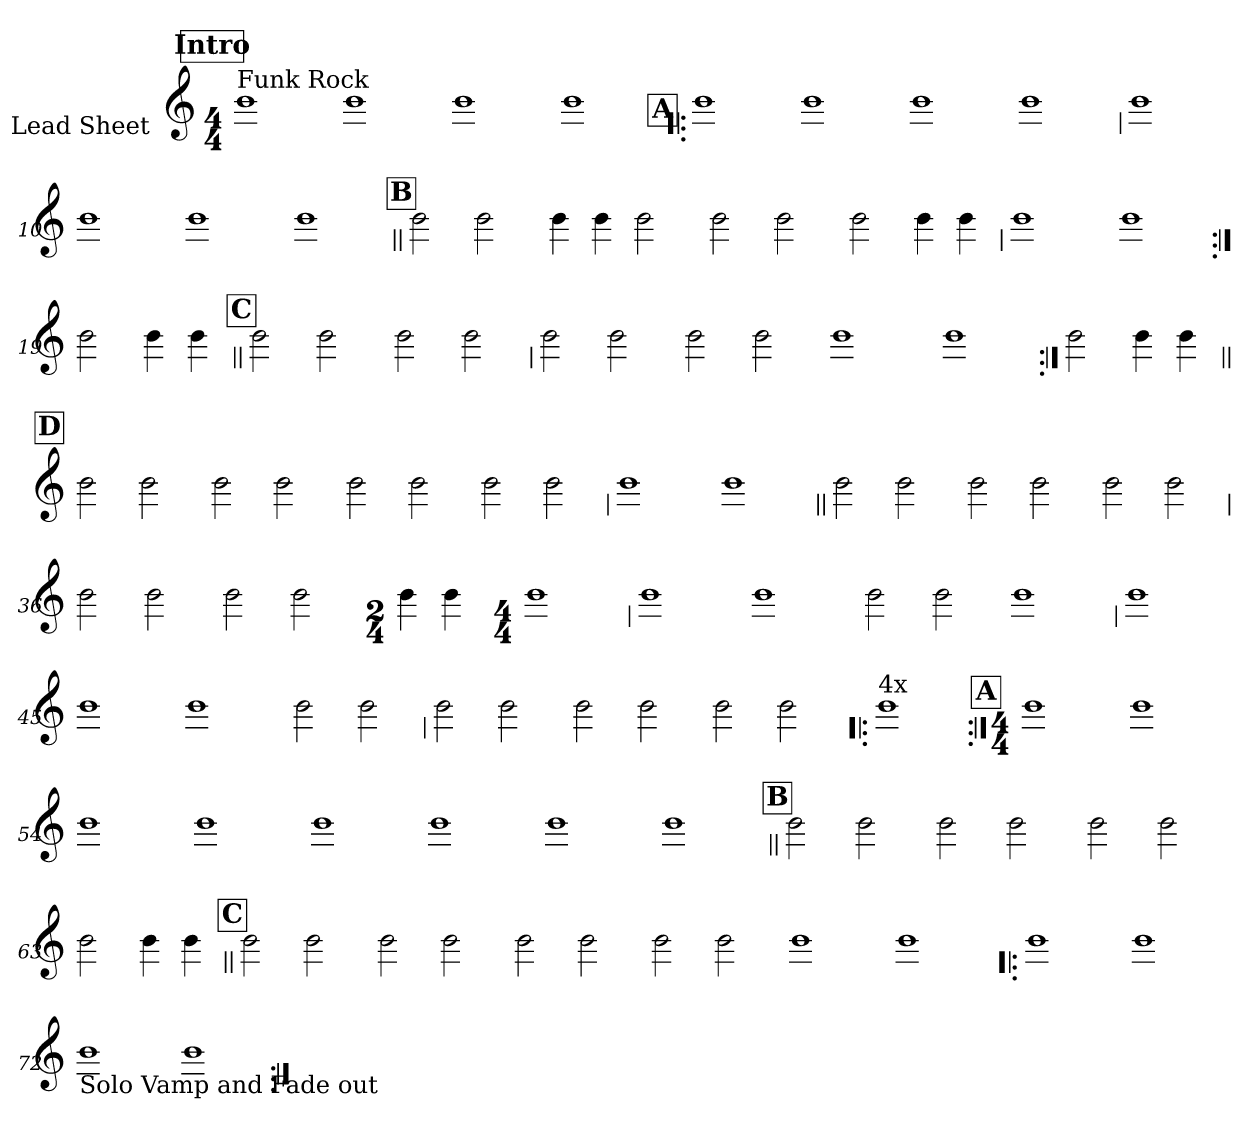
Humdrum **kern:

**kern
*part1
*staff1
*I"Lead Sheet
*stria0
*clefG2
*k[]
*C:
*M4/4
*MM100
!!LO:REH:place=s1:a:t=Intro
=1||
!LO:TX:a:t=Funk Rock
1b
=2-
1b
=3-
1b
=4-
1b
!!LO:LB:g=z
!!LO:REH:place=s1:a:t=A
=5!|:
1b
=6-
1b
=7-
1b
=8-
1b
!!LO:LB:g=z
=9
1b
=10-
1b
=11-
1b
=12-
1b
!!LO:LB:g=z
!!LO:REH:place=s1:a:t=B
=13||
2b
2b
=14-
4b
4b
2b
=15-
2b
2b
=16-
2b
4b
4b
!!LO:LB:g=z
=17
1b
=18-
1b
=19:|!
2b
4b
4b
!!LO:REH:place=s1:a:t=C
=20||
2b
2b
=21-
2b
2b
!!LO:LB:g=z
=22
2b
2b
=23-
2b
2b
=24-
1b
=25-
1b
=26:|!
2b
4b
4b
!!LO:LB:g=z
!!LO:REH:place=s1:a:t=D
=27||
2b
2b
=28-
2b
2b
=29-
2b
2b
=30-
2b
2b
!!LO:LB:g=z
=31
1b
=32-
1b
=33||
2b
2b
=34-
2b
2b
=35-
2b
2b
!!LO:LB:g=z
=36
2b
2b
=37-
2b
2b
=38-
*M2/4
4b
4b
=39-
*M4/4
1b
!!LO:LB:g=z
=40
1b
=41-
1b
=42-
2b
2b
=43-
1b
!!LO:LB:g=z
=44
1b
=45-
1b
=46-
1b
=47-
2b
2b
!!LO:LB:g=z
=48
2b
2b
=49-
2b
2b
=50-
2b
2b
=51!|:
!LO:TX:a:t=4x
1b
!!LO:LB:g=z
!!LO:REH:place=s1:a:t=A
=52:|!
*M4/4
1b
=53-
1b
=54-
1b
!!LO:LB:g=z
=55-
1b
=56-
1b
=57-
1b
=58-
1b
!!LO:LB:g=z
=59-
1b
!!LO:REH:place=s1:a:t=B
=60||
2b
2b
=61-
2b
2b
=62-
2b
2b
!!LO:LB:g=z
=63-
2b
4b
4b
!!LO:REH:place=s1:a:t=C
=64||
2b
2b
=65-
2b
2b
=66-
2b
2b
!!LO:LB:g=z
=67-
2b
2b
=68-
1b
=69-
1b
!!LO:LB:g=z
=70!|:
1b
=71-
1b
=72-
!LO:TX:b:t=Solo Vamp and Fade out
1b
!!LO:LB:g=z
=73-
1b
=:|!
*-
